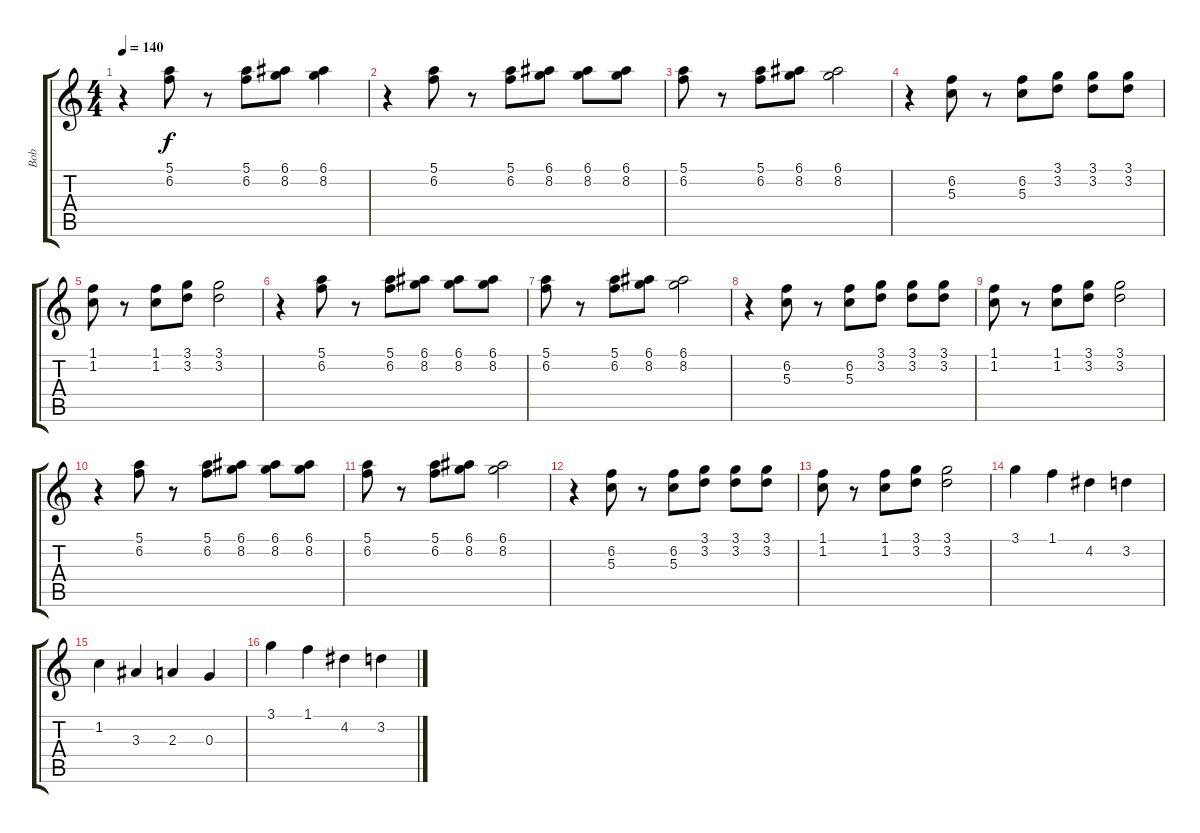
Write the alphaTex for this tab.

\track ("Bob" "Bob") {instrument distortionguitar}
\staff {score tabs}
\tuning (E4 B3 G3 D3 A2 E2) {hide}
\ts (4 4)
\tempo 140
\clef g2
\ks c
r.4{dy f} (5.1 6.2).8 r.8 (5.1 6.2).8 (6.1 8.2).8 (6.1 8.2).4 |
r.4 (5.1 6.2).8 r.8 (5.1 6.2).8 (6.1 8.2).8 (6.1 8.2).8 (6.1 8.2).8 |
(5.1 6.2).8 r.8 (5.1 6.2).8 (6.1 8.2).8 (6.1 8.2).2 |
r.4 (6.2 5.3).8 r.8 (6.2 5.3).8 (3.1 3.2).8 (3.1 3.2).8 (3.1 3.2).8 |
(1.1 1.2).8 r.8 (1.1 1.2).8 (3.1 3.2).8 (3.1 3.2).2 |
r.4 (5.1 6.2).8 r.8 (5.1 6.2).8 (6.1 8.2).8 (6.1 8.2).8 (6.1 8.2).8 |
(5.1 6.2).8 r.8 (5.1 6.2).8 (6.1 8.2).8 (6.1 8.2).2 |
r.4 (6.2 5.3).8 r.8 (6.2 5.3).8 (3.1 3.2).8 (3.1 3.2).8 (3.1 3.2).8 |
(1.1 1.2).8 r.8 (1.1 1.2).8 (3.1 3.2).8 (3.1 3.2).2 |
r.4 (5.1 6.2).8 r.8 (5.1 6.2).8 (6.1 8.2).8 (6.1 8.2).8 (6.1 8.2).8 |
(5.1 6.2).8 r.8 (5.1 6.2).8 (6.1 8.2).8 (6.1 8.2).2 |
r.4 (6.2 5.3).8 r.8 (6.2 5.3).8 (3.1 3.2).8 (3.1 3.2).8 (3.1 3.2).8 |
(1.1 1.2).8 r.8 (1.1 1.2).8 (3.1 3.2).8 (3.1 3.2).2 |
3.1.4 1.1.4 4.2.4 3.2.4 |
1.2.4 3.3.4 2.3.4 0.3.4 |
3.1.4 1.1.4 4.2.4 3.2.4
